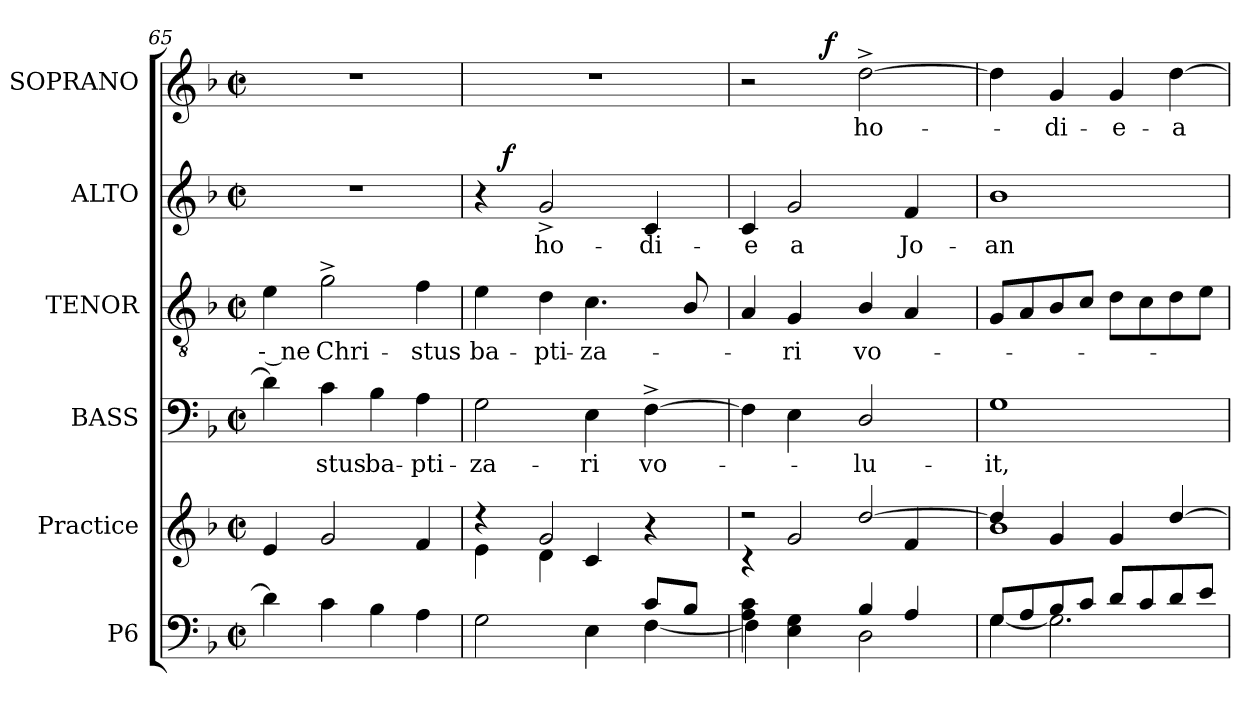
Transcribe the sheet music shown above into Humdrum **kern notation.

**kern	**kern	**kern	**text	**kern	**text	**kern	**text	**dynam	**kern	**text	**dynam
*part6	*part5	*part4	*part4	*part3	*part3	*part2	*part2	*part2	*part1	*part1	*part1
*staff6	*staff5	*staff4	*staff4	*staff3	*staff3	*staff2	*staff2	*staff2	*staff1	*staff1	*staff1
*I"P6	*I"Practice	*I"BASS	*	*I"TENOR	*	*I"ALTO	*	*	*I"SOPRANO	*	*
*	*	*I'B.	*	*I'T.	*	*I'A.	*	*	*I'S.	*	*
!!LO:PB:g=z
*clefF4	*clefG2	*clefF4	*	*clefGv2	*	*clefG2	*	*	*clefG2	*	*
*	*	*	*	*ITrd7c12	*	*	*	*	*	*	*
*k[b-]	*k[b-]	*k[b-]	*	*k[b-]	*	*k[b-]	*	*	*k[b-]	*	*
*F:	*F:	*F:	*	*F:	*	*F:	*	*	*F:	*	*
*M2/2	*M2/2	*M2/2	*	*M2/2	*	*M2/2	*	*	*M2/2	*	*
*met(c|)	*met(c|)	*met(c|)	*	*met(c|)	*	*met(c|)	*	*	*met(c|)	*	*
=65	=65	=65	=65	=65	=65	=65	=65	=65	=65	=65	=65
*^	*^	*	*	*	*	*	*	*	*	*	*
!	!	!	!	!	!LO:LY:b:color=#000000	!	!	!	!	!	!	!	!
!	!	!	!	!	!	!	!LO:LY:b:color=#000000	!	!	!	!	!	!
4ryy	4di\]	4ryy	4ei/	4di\]	--	4Ei\	-- ne	1r	.	.	1r	.	.
!	!	!	!	!	!LO:LY:b:color=#000000	!	!	!	!	!	!	!	!
!	!	!	!	!	!	!	!LO:LY:b:color=#000000	!	!	!	!	!	!
4ryy	4ci\	2ryy	2gi/	4ci\	- stus	2G^i\	Chri-	.	.	.	.	.	.
!	!	!	!	!	!LO:LY:b:color=#000000	!	!	!	!	!	!	!	!
4ryy	4B-i\	.	.	4B-i\	ba-	.	.	.	.	.	.	.	.
!	!	!	!	!	!LO:LY:b:color=#000000	!	!	!	!	!	!	!	!
!	!	!	!	!	!	!	!LO:LY:b:color=#000000	!	!	!	!	!	!
4ryy	4Ai\	4ryy	4fi/	4Ai\	-pti-	4Fi\	-stus	.	.	.	.	.	.
=66	=66	=66	=66	=66	=66	=66	=66	=66	=66	=66	=66	=66	=66
!	!	!	!	!	!LO:LY:b:color=#000000	!	!	!	!	!	!	!	!
!	!	!	!	!	!	!	!LO:LY:b:color=#000000	!	!	!	!	!	!
*	*	*	*	*	*	*	*	*^	*	*	*	*	*
2ryy	2Gi\	4r	4ei\	2Gi\	-za-	4Ei\	ba-	4r	16ryy	.	.	1r	.	.
.	.	.	.	.	.	.	.	.	128...ryy	.	.	.	.	.
.	.	.	.	.	.	.	.	.	2ryy	.	f	.	.	.
!	!	!	!	!	!	!	!LO:LY:b:color=#000000	!	!	!	!	!	!	!
!	!	!	!	!	!	!	!	!	!	!LO:LY:b:color=#000000	!	!	!	!
.	.	2gi/	4di\	.	.	4Di\	-pti-	2g^i/	.	ho-	.	.	.	.
!	!	!	!	!	!LO:LY:b:color=#000000	!	!	!	!	!	!	!	!	!
!	!	!	!	!	!	!	!LO:LY:b:color=#000000	!	!	!	!	!	!	!
4ryy	4Ei\	.	4ci/	4Ei\	-ri	4.Ci\	-za-	.	.	.	.	.	.	.
.	.	.	.	.	.	.	.	.	4ryy	.	.	.	.	.
!	!	!	!	!	!LO:LY:b:color=#000000	!	!	!	!	!	!	!	!	!
!	!	!	!	!	!	!	!	!	!	!LO:LY:b:color=#000000	!	!	!	!
8ci/L	[4Fi\	4r	4ryy	[4F^i\	vo-	.	.	4ci/	.	-di-	.	.	.	.
.	.	.	.	.	.	.	.	.	8ryy	.	.	.	.	.
8B-i/J	.	.	.	.	.	8BB-i/	.	.	.	.	.	.	.	.
.	.	.	.	.	.	.	.	.	32ryy	.	.	.	.	.
.	.	.	.	.	.	.	.	.	64ryy	.	.	.	.	.
.	.	.	.	.	.	.	.	.	1024ryy	.	.	.	.	.
*	*	*	*	*	*	*	*	*v	*v	*	*	*	*	*
=67	=67	=67	=67	=67	=67	=67	=67	=67	=67	=67	=67	=67	=67
*	*	*	*	*	*	*	*	*^	*	*	*	*	*
!	!	!	!	!	!	!	!	!	!	!LO:LY:b:color=#000000	!	!	!	!
*	*	*	*	*	*	*	*	*v	*v	*	*	*^	*	*
4Ai\ 4ci	4Fi\]	2r	4r	4Fi\]	.	4AAi/	.	4ci/	-e	.	2r	4ryy	.	.
!	!	!	!	!	!	!	!LO:LY:b:color=#000000	!	!	!	!	!	!	!
!	!	!	!	!	!	!	!	!	!LO:LY:b:color=#000000	!	!	!	!	!
4Ei\ 4Gi	4ryy	.	2gi/	4Ei\	.	4GGi/	-ri	2gi/	a	.	.	16ryy	.	.
.	.	.	.	.	.	.	.	.	.	.	.	32ryy	.	.
.	.	.	.	.	.	.	.	.	.	.	.	256ryy	.	.
.	.	.	.	.	.	.	.	.	.	.	.	1024ryy	.	.
.	.	.	.	.	.	.	.	.	.	.	.	2ryy	.	f
!	!	!	!	!	!LO:LY:b:color=#000000	!	!	!	!	!	!	!	!	!
!	!	!	!	!	!	!	!LO:LY:b:color=#000000	!	!	!	!	!	!	!
!	!	!	!	!	!	!	!	!	!	!	!	!	!LO:LY:b:color=#000000	!
4B-i/	2Di\	[2ddi/	.	2Di/	-lu-	4BB-i/	vo-	.	.	.	[2dd^i\	.	ho-	.
!	!	!	!	!	!	!	!	!	!LO:LY:b:color=#000000	!	!	!	!	!
4Ai/	.	.	4fi/	.	.	4AAi/	.	4fi/	Jo-	.	.	.	.	.
.	.	.	.	.	.	.	.	.	.	.	.	8ryy	.	.
.	.	.	.	.	.	.	.	.	.	.	.	64ryy	.	.
.	.	.	.	.	.	.	.	.	.	.	.	128ryy	.	.
.	.	.	.	.	.	.	.	.	.	.	.	512.ryy	.	.
*	*	*	*	*	*	*	*	*	*	*	*v	*v	*	*
=68	=68	=68	=68	=68	=68	=68	=68	=68	=68	=68	=68	=68	=68
*	*	*	*	*	*	*	*	*	*	*	*^	*	*
!	!	!	!	!	!LO:LY:b:color=#000000	!	!	!	!	!	!	!	!	!
*	*	*	*	*	*	*	*	*	*	*	*v	*v	*	*
*	*	*	*	*	*	*	*	*	*	*	*^	*	*
!	!	!	!	!	!	!	!	!	!LO:LY:b:color=#000000	!	!	!	!	!
*	*	*	*	*	*	*	*	*	*	*	*v	*v	*	*
8Gi/L	[4Gi\	4ddi/]	1b-i	1Gi	-it,	8GGi/L	.	1b-i	-an-	.	4ddi\]	.	.
8Ai/	.	.	.	.	.	8AAi/	.	.	.	.	.	.	.
!	!	!	!	!	!	!	!	!	!	!	!	!LO:LY:b:color=#000000	!
8B-i/	2.Gi\]	4gi/	.	.	.	8BB-i/	.	.	.	.	4gi/	-di-	.
8ci/J	.	.	.	.	.	8Ci/J	.	.	.	.	.	.	.
!	!	!	!	!	!	!	!	!	!	!	!	!LO:LY:b:color=#000000	!
8di/L	.	4gi/	.	.	.	8Di\L	.	.	.	.	4gi/	-e-	.
8ci/	.	.	.	.	.	8Ci\	.	.	.	.	.	.	.
!	!	!	!	!	!	!	!	!	!	!	!	!LO:LY:b:color=#000000	!
8di/	.	[4ddi/	.	.	.	8Di\	.	.	.	.	[4ddi\	-a	.
8ei/J	.	.	.	.	.	8Ei\J	.	.	.	.	.	.	.
*v	*v	*	*	*	*	*	*	*	*	*	*	*	*
*	*v	*v	*	*	*	*	*	*	*	*	*	*
=	=	=	=	=	=	=	=	=	=	=	=
*-	*-	*-	*-	*-	*-	*-	*-	*-	*-	*-	*-
